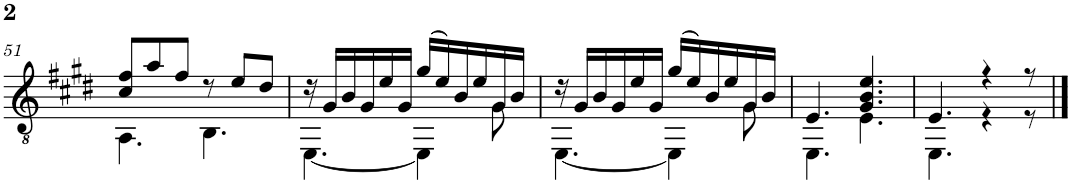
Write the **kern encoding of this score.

**kern
*part1
*staff1
*I"Classical Guitar
!!LO:PB:g=z
*clefGv2
*k[f#c#g#d#]
*E:
*M6/8
=51
*^
8c#/ 8f#/L	4.AA\
8a/	.
8f#/J	.
8r	4.BB\
8e/L	.
8d#/J	.
=52	=52
16r	[4.EE\
16G#/LL	.
16B/	.
16G#/	.
16e/	.
16G#/JJ	.
(16g#/LL	4EE\]
16e/)	.
16B/	.
16e/	.
16G#/	8G#\
16B/JJ	.
=53	=53
16r	[4.EE\
16G#/LL	.
16B/	.
16G#/	.
16e/	.
16G#/JJ	.
(16g#/LL	4EE\]
16e/)	.
16B/	.
16e/	.
16G#/	8G#\
16B/JJ	.
=54	=54
4.E/	4.EE\
4.G#/ 4.B/ 4.e/	4.E\
=55	=55
4.E/	4.EE\
4r	4r
8r	8r
*v	*v
==
*-
